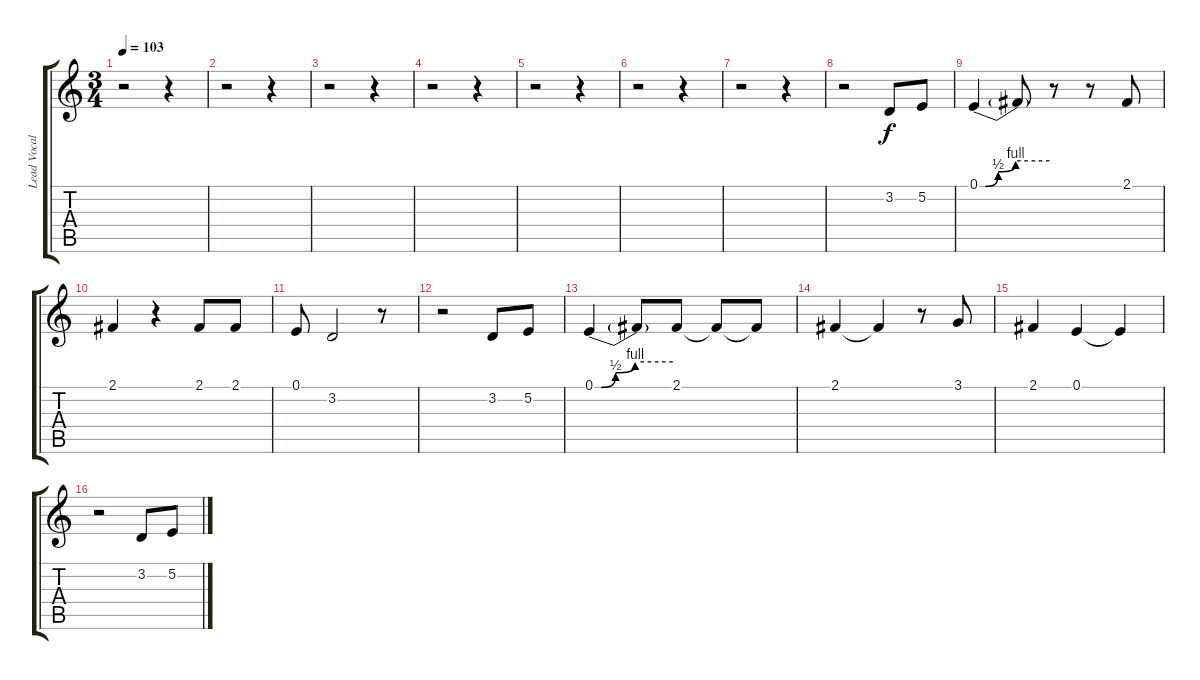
\track ("Lead Vocal (Steve Perry)" "Lead Vocal") {instrument lead1square}
\staff {score tabs}
\tuning (E4 B3 G3 D3 A2 E2) {hide}
\ts (3 4)
\tempo 103
\clef g2
\ks c
r.2{dy f instrument lead1square} r.4 |
r.2 r.4 |
r.2 r.4 |
r.2 r.4 |
r.2 r.4 |
r.2 r.4 |
r.2 r.4 |
r.2 3.2.8 5.2.8 |
0.1{be (custom 0 0 5 0 16 2 31 4 60 4)}.4 0.1{t}.8 r.8 r.8 2.1.8 |
2.1.4 r.4 2.1.8 2.1.8 |
0.1.8 3.2.2 r.8 |
r.2 3.2.8 5.2.8 |
0.1{be (custom 0 0 5 0 16 2 31 4 60 4)}.4 0.1{t}.8 2.1.8 2.1{t}.8 2.1{t}.8 |
2.1.4 2.1{t}.4 r.8 3.1.8 |
2.1.4 0.1.4 0.1{t}.4 |
r.2 3.2.8 5.2.8
